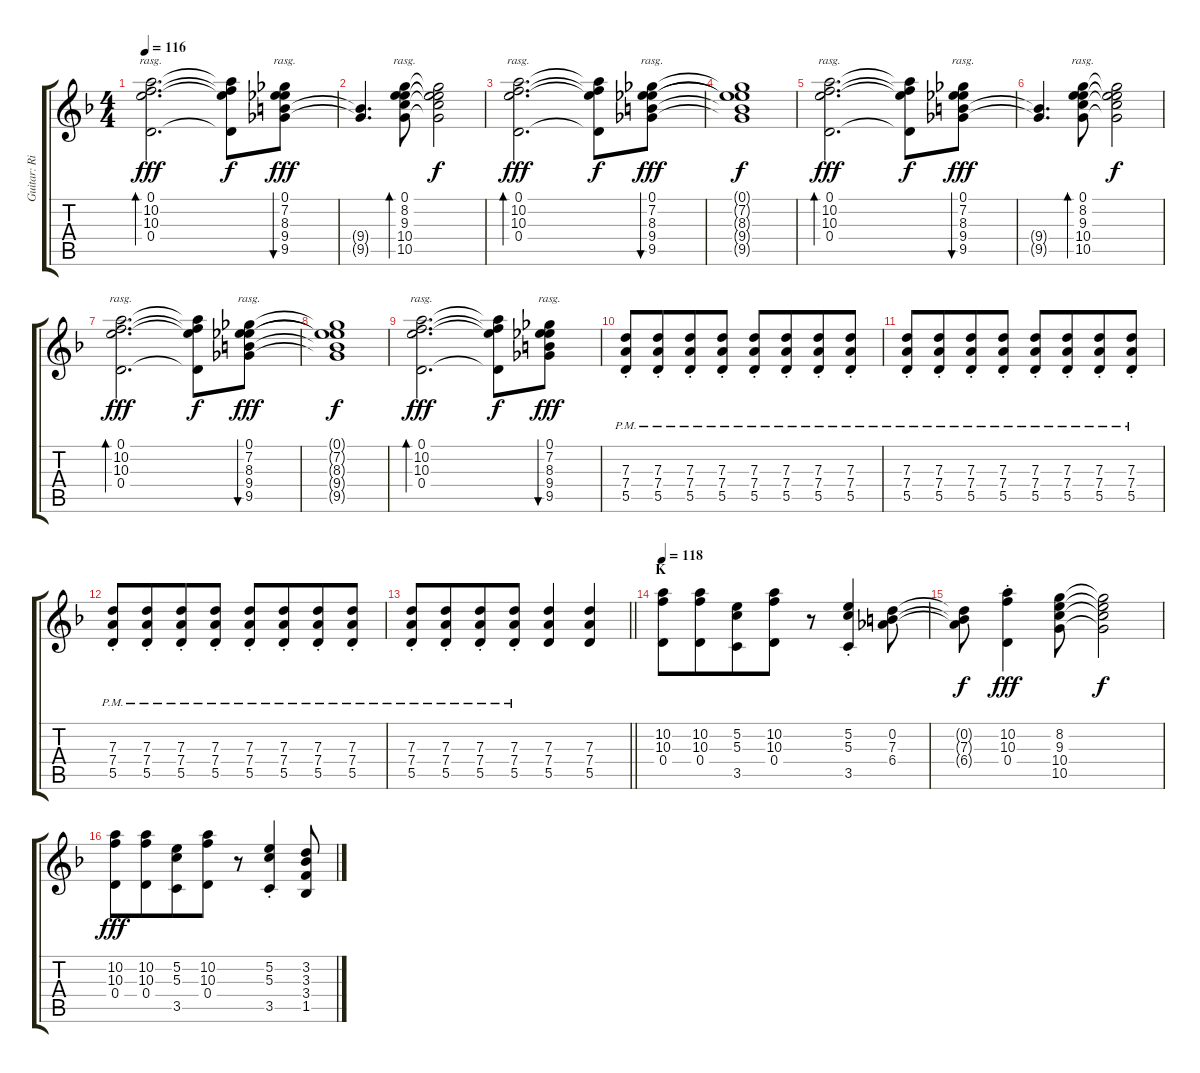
\track ("Guitar: Rik" "Guitar: Ri") {instrument electricguitarclean}
\staff {score tabs}
\tuning (E4 B3 G3 D3 A2 E2) {hide}
\ts (4 4)
\tempo 116
\clef g2
\ks f
(0.1 10.2 10.3 0.4).2{d bd 60 rasg ii dy fff} (0.1{t} 10.2{t} 10.3{t} 0.4{t}).8{dy f} (0.1 7.2 8.3 9.4 9.5).8{bu 120 rasg ii dy fff} |
(9.4{t} 9.5{t}).4{d} (0.1 8.2 9.3 10.4 10.5).8{bd 120 rasg ii} (0.1{t} 8.2{t} 9.3{t} 10.4{t} 10.5{t}).2{dy f} |
(0.1 10.2 10.3 0.4).2{d bd 60 rasg ii dy fff} (0.1{t} 10.2{t} 10.3{t} 0.4{t}).8{dy f} (0.1 7.2 8.3 9.4 9.5).8{bu 120 rasg ii dy fff} |
(0.1{t} 7.2{t} 8.3{t} 9.4{t} 9.5{t}).1{dy f} |
(0.1 10.2 10.3 0.4).2{d bd 60 rasg ii dy fff instrument electricguitarjazz} (0.1{t} 10.2{t} 10.3{t} 0.4{t}).8{dy f} (0.1 7.2 8.3 9.4 9.5).8{bu 120 rasg ii dy fff} |
(9.4{t} 9.5{t}).4{d} (0.1 8.2 9.3 10.4 10.5).8{bd 120 rasg ii} (0.1{t} 8.2{t} 9.3{t} 10.4{t} 10.5{t}).2{dy f} |
(0.1 10.2 10.3 0.4).2{d bd 60 rasg ii dy fff} (0.1{t} 10.2{t} 10.3{t} 0.4{t}).8{dy f} (0.1 7.2 8.3 9.4 9.5).8{bu 120 rasg ii dy fff} |
(0.1{t} 7.2{t} 8.3{t} 9.4{t} 9.5{t}).1{dy f} |
(0.1 10.2 10.3 0.4).2{d bd 60 rasg ii dy fff} (0.1{t} 10.2{t} 10.3{t} 0.4{t}).8{dy f} (0.1 7.2 8.3 9.4 9.5).8{bu 120 rasg ii dy fff} |
(7.3{pm st} 7.4{pm st} 5.5{pm st}).8{volume 0} (7.3{pm st} 7.4{pm st} 5.5{pm st}).8{beam merge} (7.3{pm st} 7.4{pm st} 5.5{pm st}).8 (7.3{pm st} 7.4{pm st} 5.5{pm st}).8 (7.3{pm st} 7.4{pm st} 5.5{pm st}).8{volume 12 instrument distortionguitar} (7.3{pm st} 7.4{pm st} 5.5{pm st}).8{beam merge} (7.3{pm st} 7.4{pm st} 5.5{pm st}).8 (7.3{pm st} 7.4{pm st} 5.5{pm st}).8 |
(7.3{pm st} 7.4{pm st} 5.5{pm st}).8 (7.3{pm st} 7.4{pm st} 5.5{pm st}).8{beam merge} (7.3{pm st} 7.4{pm st} 5.5{pm st}).8 (7.3{pm st} 7.4{pm st} 5.5{pm st}).8 (7.3{pm st} 7.4{pm st} 5.5{pm st}).8 (7.3{pm st} 7.4{pm st} 5.5{pm st}).8{beam merge} (7.3{pm st} 7.4{pm st} 5.5{pm st}).8 (7.3{pm st} 7.4{pm st} 5.5{pm st}).8 |
(7.3{pm st} 7.4{pm st} 5.5{pm st}).8 (7.3{pm st} 7.4{pm st} 5.5{pm st}).8{beam merge} (7.3{pm st} 7.4{pm st} 5.5{pm st}).8 (7.3{pm st} 7.4{pm st} 5.5{pm st}).8 (7.3{pm st} 7.4{pm st} 5.5{pm st}).8 (7.3{pm st} 7.4{pm st} 5.5{pm st}).8{beam merge} (7.3{pm st} 7.4{pm st} 5.5{pm st}).8 (7.3{pm st} 7.4{pm st} 5.5{pm st}).8 |
\barLineRight lightlight
(7.3{pm st} 7.4{pm st} 5.5{pm st}).8 (7.3{pm st} 7.4{pm st} 5.5{pm st}).8{beam merge} (7.3{pm st} 7.4{pm st} 5.5{pm st}).8 (7.3{pm st} 7.4{pm st} 5.5{pm st}).8 (7.3 7.4 5.5).4 (7.3 7.4 5.5).4 |
\section ("" "K")
\tempo 118
(10.2 10.3 0.4).8 (10.2 10.3 0.4).8{beam merge} (5.2 5.3 3.5).8 (10.2 10.3 0.4).8 r.8 (5.2{st} 5.3{st} 3.5{st}).4 (0.2 7.3 6.4).8 |
(0.2{t} 7.3{t} 6.4{t}).8{dy f} (10.2{st} 10.3{st} 0.4{st}).4{dy fff} (8.2 9.3 10.4 10.5).8 (8.2{t} 9.3{t} 10.4{t} 10.5{t}).2{dy f} |
(10.2 10.3 0.4).8{dy fff} (10.2 10.3 0.4).8{beam merge} (5.2 5.3 3.5).8 (10.2 10.3 0.4).8 r.8 (5.2{st} 5.3{st} 3.5{st}).4 (3.2 3.3 3.4 1.5).8
